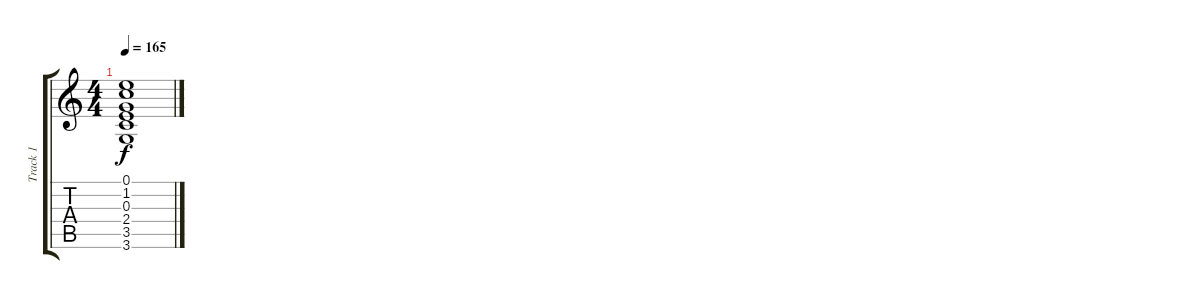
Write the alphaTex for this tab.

\track ("Track 1" "Track 1") {instrument acousticguitarsteel}
\staff {score tabs}
\tuning (E4 B3 G3 D3 A2 E2) {hide}
\ts (4 4)
\tempo 165
\clef g2
\ks c
(0.1{t} 1.2{t} 0.3{t} 2.4{t} 3.5{t} 3.6{t}).1{dy f}
